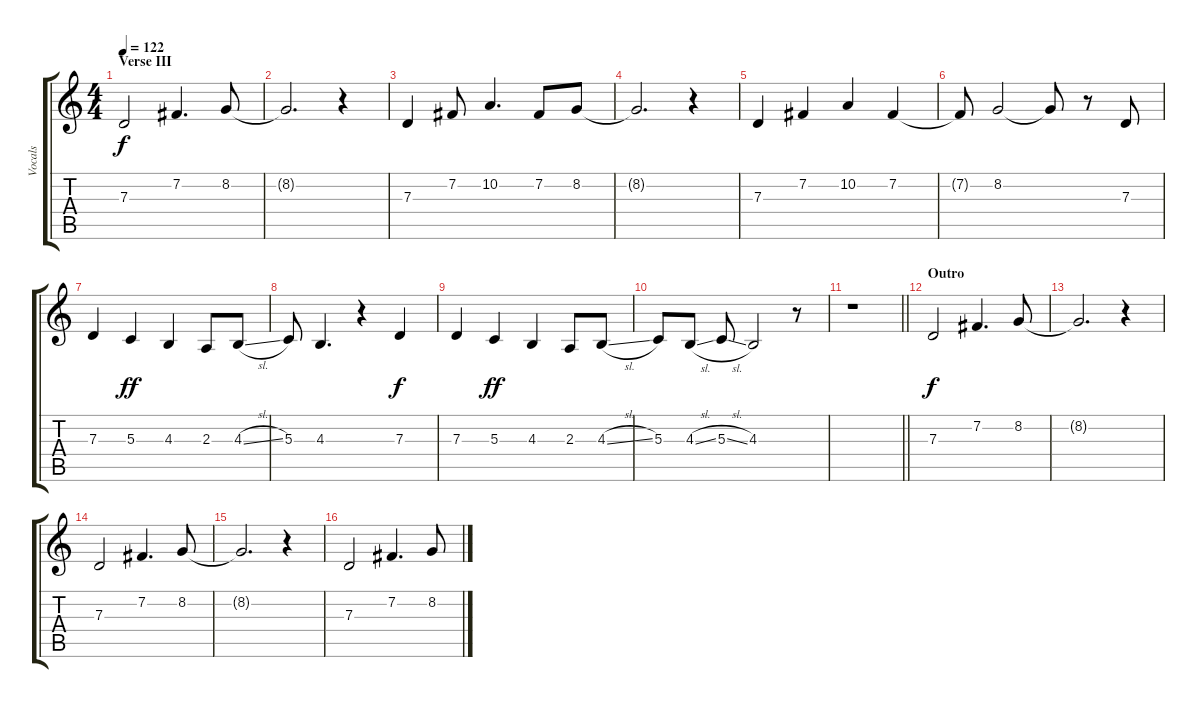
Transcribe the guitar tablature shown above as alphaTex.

\track ("Vocals" "Vocals") {instrument altosax}
\staff {score tabs}
\tuning (E4 B3 G3 D3 A2 E2) {hide}
\ts (4 4)
\section ("" "Verse III")
\tempo 122
\clef g2
\ks c
7.3.2{dy f} 7.2.4{d} 8.2.8 |
8.2{t}.2{d} r.4 |
7.3.4 7.2.8 10.2.4{d} 7.2.8 8.2.8 |
8.2{t}.2{d} r.4 |
7.3.4 7.2.4 10.2.4 7.2.4 |
7.2{t}.8 8.2.2 8.2{t}.8 r.8 7.3.8 |
7.3.4 5.3.4{dy ff} 4.3.4 2.3.8 4.3{sl}.8 |
5.3.8 4.3.4{d} r.4 7.3.4{dy f} |
7.3.4 5.3.4{dy ff} 4.3.4 2.3.8 4.3{sl}.8 |
5.3.8 4.3{sl}.8 5.3{sl}.8 4.3.2 r.8 |
\barLineRight lightlight
r.1 |
\section ("" "Outro")
7.3.2{dy f} 7.2.4{d} 8.2.8 |
8.2{t}.2{d} r.4 |
7.3.2 7.2.4{d} 8.2.8 |
8.2{t}.2{d} r.4 |
7.3.2 7.2.4{d} 8.2.8
